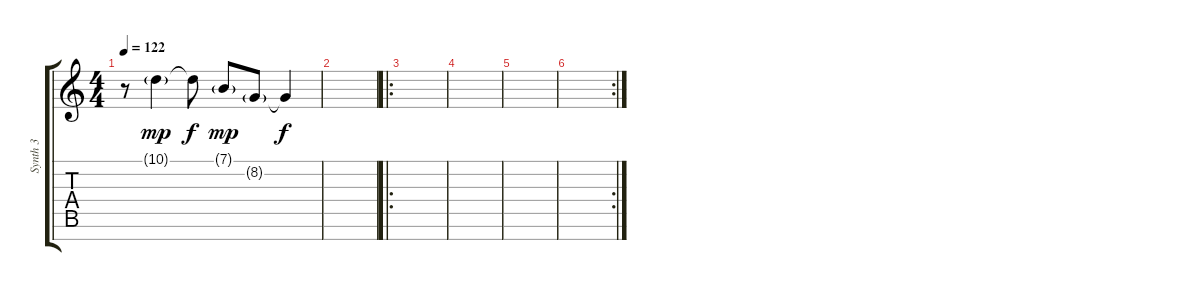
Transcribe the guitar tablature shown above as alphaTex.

\track ("Synth 3" "Synth 3") {instrument brightacousticpiano}
\staff {score tabs}
\tuning (E4 B3 G3 D3 A2 E2 B1) {hide}
\ts (4 4)
\tempo 122
\clef g2
\ks c
r.8{dy f} 10.1{g}.4{dy mp} 10.1{t}.8{dy f} 7.1{g}.8{dy mp} 8.2{g}.8 8.2{t}.4{dy f} |
|
\ro
|
|
|
\rc 2
